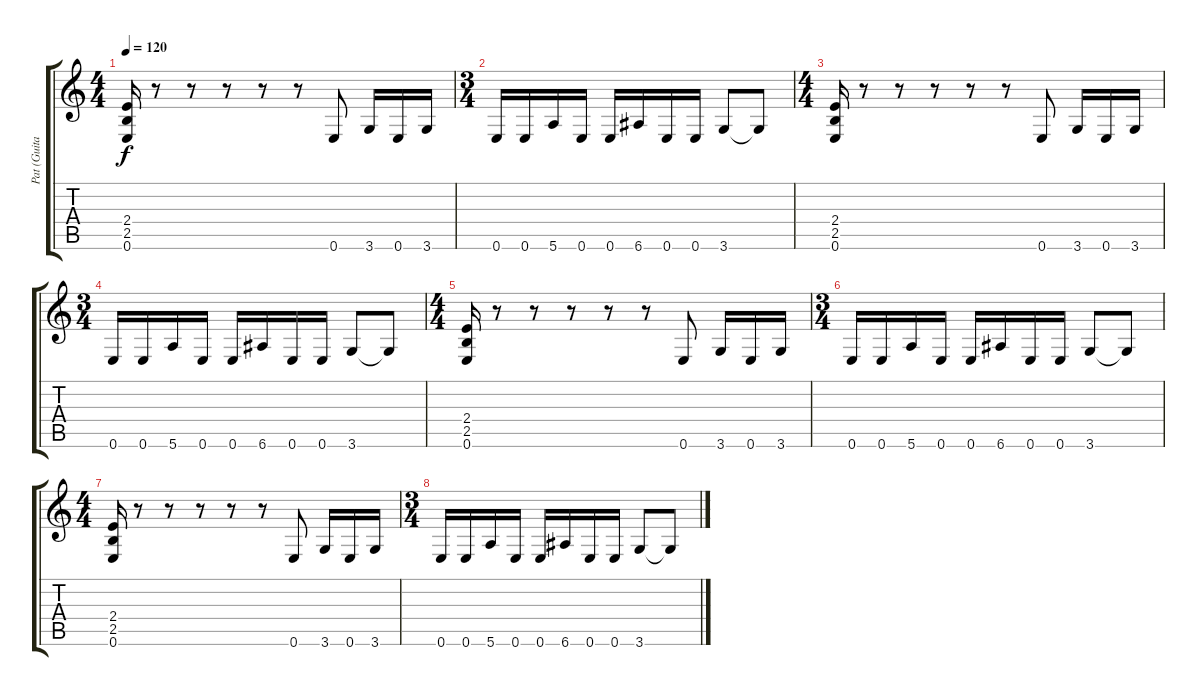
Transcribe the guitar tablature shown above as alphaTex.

\track ("Pat (Guitar)" "Pat (Guita") {instrument distortionguitar}
\staff {score tabs}
\tuning (E4 B3 G3 D3 A2 E2) {hide}
\ts (4 4)
\tempo 120
\clef g2
\ks c
(2.4 2.5 0.6).16{dy f} r.8 r.8 r.8 r.8 r.8 0.6.8 3.6.16 0.6.16 3.6.16 |
\ts (3 4)
0.6.16 0.6.16 5.6.16 0.6.16 0.6.16 6.6.16 0.6.16 0.6.16 3.6.8 3.6{t}.8 |
\ts (4 4)
(2.4 2.5 0.6).16 r.8 r.8 r.8 r.8 r.8 0.6.8 3.6.16 0.6.16 3.6.16 |
\ts (3 4)
0.6.16 0.6.16 5.6.16 0.6.16 0.6.16 6.6.16 0.6.16 0.6.16 3.6.8 3.6{t}.8 |
\ts (4 4)
(2.4 2.5 0.6).16 r.8 r.8 r.8 r.8 r.8 0.6.8 3.6.16 0.6.16 3.6.16 |
\ts (3 4)
0.6.16 0.6.16 5.6.16 0.6.16 0.6.16 6.6.16 0.6.16 0.6.16 3.6.8 3.6{t}.8 |
\ts (4 4)
(2.4 2.5 0.6).16 r.8 r.8 r.8 r.8 r.8 0.6.8 3.6.16 0.6.16 3.6.16 |
\ts (3 4)
0.6.16 0.6.16 5.6.16 0.6.16 0.6.16 6.6.16 0.6.16 0.6.16 3.6.8 3.6{t}.8
